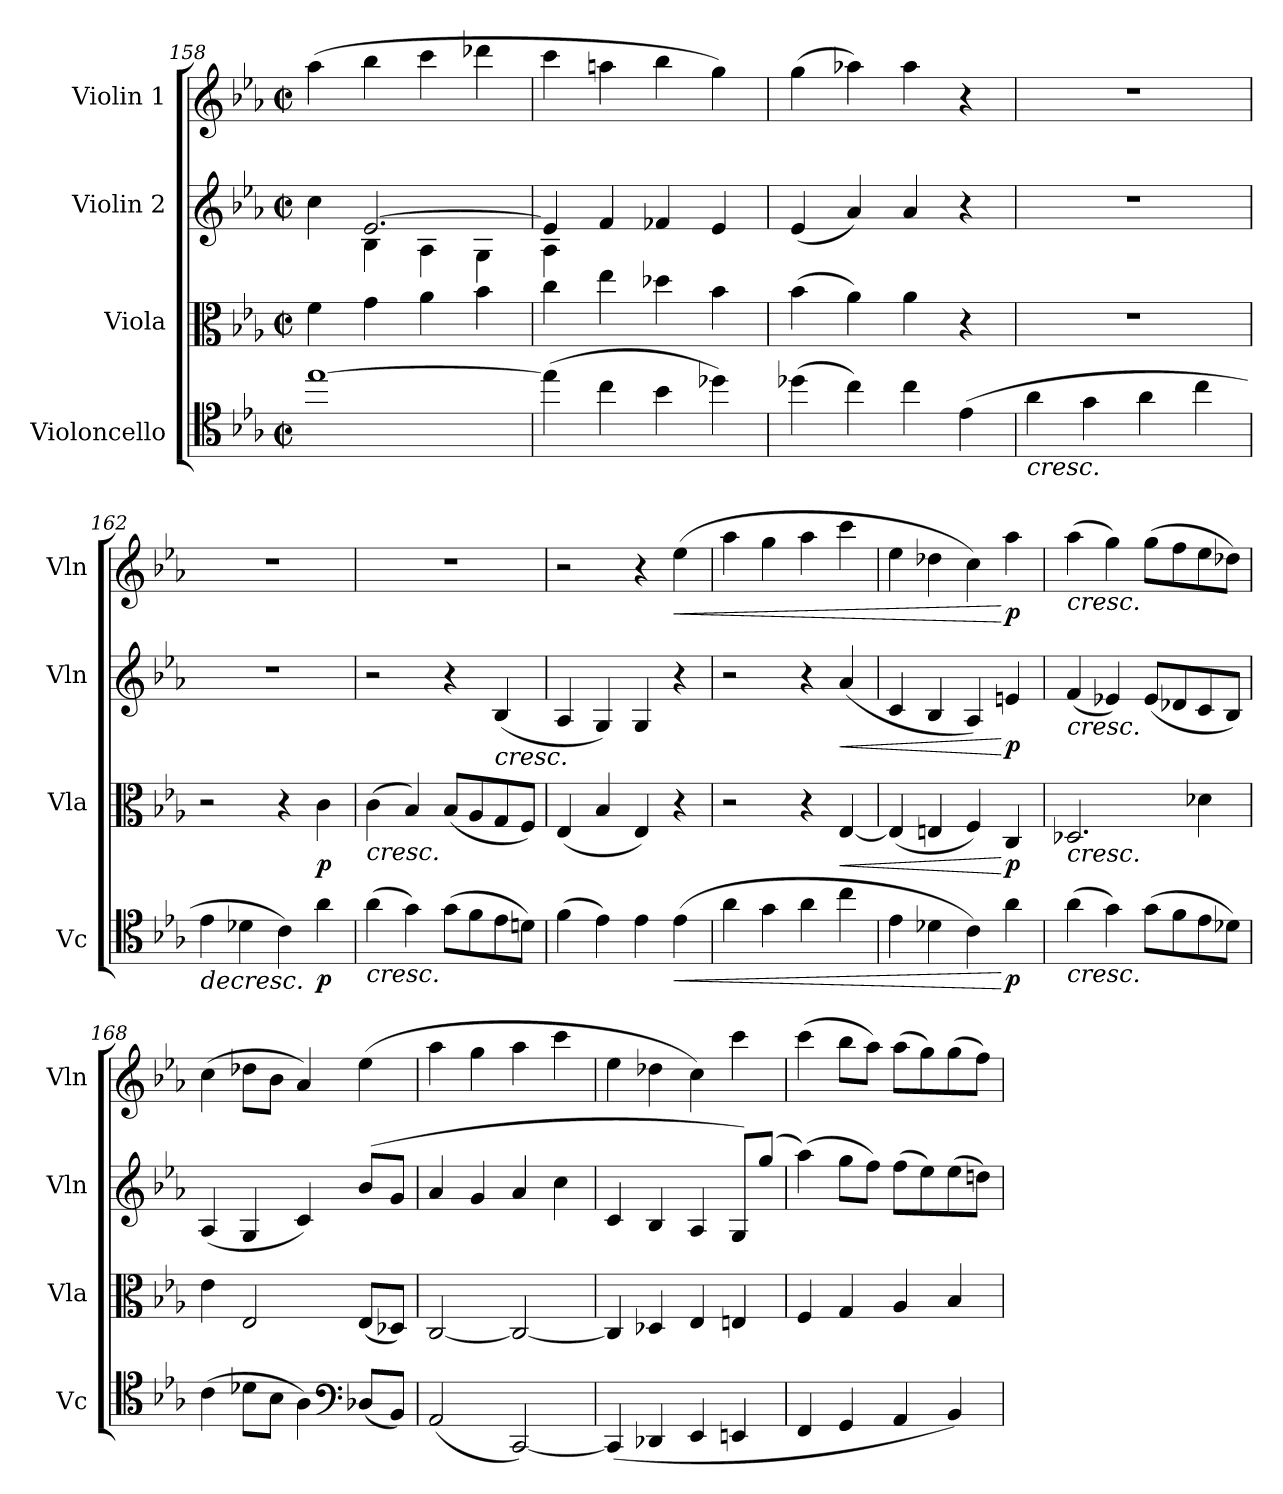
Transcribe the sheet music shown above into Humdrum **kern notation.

**kern	**dynam	**kern	**dynam	**kern	**dynam	**kern	**dynam
*part4	*part4	*part3	*part3	*part2	*part2	*part1	*part1
*staff4	*staff4	*staff3	*staff3	*staff2	*staff2	*staff1	*staff1
*I"Violoncello	*	*I"Viola	*	*I"Violin 2	*	*I"Violin 1	*
*I'Vc	*	*I'Vla	*	*I'Vln	*	*I'Vln	*
*clefC4	*	*clefC3	*	*clefG2	*	*clefG2	*
*k[b-e-a-]	*	*k[b-e-a-]	*	*k[b-e-a-]	*	*k[b-e-a-]	*
*M2/2	*	*M2/2	*	*M2/2	*	*M2/2	*
*met(c|)	*	*met(c|)	*	*met(c|)	*	*met(c|)	*
=158	=158	=158	=158	=158	=158	=158	=158
*	*	*	*	*^	*	*	*
[1ee-	.	4f\	.	4cc\	4ryy	.	(4aa-\	.
.	.	4g\	.	[2.e-/	(4B-\	.	4bb-\	.
.	.	4a-\	.	.	4A-\	.	4ccc\	.
.	.	4b-\	.	.	4G\	.	4ddd-X\	.
=159	=159	=159	=159	=159	=159	=159	=159	=159
(4ee-\]	.	4cc\	.	4e-/]	4A-\	.	4ccc\	.
4cc\	.	4ee-\	.	4f/	4ryy	.	4aan\	.
4b-\	.	4dd-X\	.	4f-X/	4ryy	.	4bb-\	.
4dd-X\)	.	4b-\	.	4e-/	4ryy)	.	4gg\)	.
*	*	*	*	*v	*v	*	*	*
=160	=160	=160	=160	=160	=160	=160	=160
(4dd-X\	.	(4b-\	.	(4e-/	.	(4gg\	.
4cc\)	.	4a-\)	.	4a-/)	.	4aa-X\)	.
4cc\	.	4a-\	.	4a-/	.	4aa-\	.
(4e-\	.	4r	.	4r	.	4r	.
!!LO:PB:g=z
=161	=161	=161	=161	=161	=161	=161	=161
!	!LO:HP:b	!	!	!	!	!	!
4a-\	<	1r	.	1r	.	1r	.
4g\	.	.	.	.	.	.	.
4a-\	.	.	.	.	.	.	.
4cc\	.	.	.	.	.	.	.
!!LO:LB:g=z
=162	=162	=162	=162	=162	=162	=162	=162
!	!LO:HP:b	!	!	!	!	!	!
4e-\	>	2r	.	1r	.	1r	.
4d-X\	.	.	.	.	.	.	.
4c\)	.	4r	.	.	.	.	.
!	!LO:DY:n=1:b	!	!LO:DY:b	!	!	!	!
4a-\	[ p	4c\	p	.	.	.	.
=163	=163	=163	=163	=163	=163	=163	=163
!	!	!LO:TX:b:i:t=cresc.	!	!	!	!	!
!LO:TX:b:i:t=cresc.	!	!	!	!	!	!	!
(4a-\	.	(4c\	.	2r	.	1r	.
4g\)	.	4B-/)	.	.	.	.	.
(8g\L	.	(8B-/L	.	4r	.	.	.
8f\	.	8A-/	.	.	.	.	.
!	!	!	!	!LO:TX:b:i:t=cresc.	!	!	!
8e-\	.	8G/	.	(4B-/	.	.	.
8dn\J)	.	8F/J)	.	.	.	.	.
=164	=164	=164	=164	=164	=164	=164	=164
(4f\	.	(4E-/	.	4A-/	.	2r	.
4e-\)	.	4B-/	.	4G/)	.	.	.
4e-\	.	4E-/)	.	4G/	.	4r	.
!	!LO:HP:b	!	!	!	!	!	!LO:HP:b
(4e-\	<	4r	.	4r	.	(4ee-\	<
=165	=165	=165	=165	=165	=165	=165	=165
4a-\	.	2r	.	2r	.	4aa-\	.
4g\	.	.	.	.	.	4gg\	.
4a-\	.	4r	.	4r	.	4aa-\	.
!	!	!	!LO:HP:b	!	!LO:HP:b	!	!
4cc\	.	[4E-/	<	(4a-/	<	4ccc\	.
.	]	.	.	.	.	.	.
=166	=166	=166	=166	=166	=166	=166	=166
4e-\	.	(4E-/]	.	4c/	.	4ee-\	.
4d-X\	.	4En/	.	4B-/	.	4dd-X\	.
4c\)	.	4F/)	.	4A-/)	.	4cc\)	.
!	!LO:DY:n=1:b	!	!LO:DY:n=1:b	!	!LO:DY:n=1:b	!	!LO:DY:n=1:b
4a-\	[ p	4C/	[ p	4en/	[ p	4aa-\	[ p
=167	=167	=167	=167	=167	=167	=167	=167
!	!	!	!	!	!	!LO:TX:b:i:t=cresc.	!
!	!	!	!	!LO:TX:b:i:t=cresc.	!	!	!
!	!	!LO:TX:b:i:t=cresc.	!	!	!	!	!
!LO:TX:b:i:t=cresc.	!	!	!	!	!	!	!
(4a-\	.	2.D-X/	.	(4f/	.	(4aa-\	.
4g\)	.	.	.	4e-X/)	.	4gg\)	.
(8g\L	.	.	.	(8e-/L	.	(8gg\L	.
8f\	.	.	.	8d-X/	.	8ff\	.
8e-\	.	4d-X\	.	8c/	.	8ee-\	.
8d-X\J)	.	.	.	8B-/J)	.	8dd-X\J)	.
=168	=168	=168	=168	=168	=168	=168	=168
(4c\	.	4e-\	.	(4A-/	.	(4cc\	.
8d-X\L	.	2E-/	.	4G/	.	8dd-X\L	.
8B-\J	.	.	.	.	.	8b-\J	.
4A-\)	.	.	.	4c/)	.	4a-/)	.
*clefF4	*	*	*	*	*	*	*
(8D-X/L	.	(8E-/L	.	(8b-/L	.	(4ee-\	.
8BB-/J)	.	8D-X/J)	.	8g/J	.	.	.
=169	=169	=169	=169	=169	=169	=169	=169
(2AA-/	.	[<2C/	.	4a-/	.	4aa-\	.
.	.	.	.	4g/	.	4gg\	.
[2CC/)	.	2C/_	.	4a-/	.	4aa-\	.
.	.	.	.	4cc\	.	4ccc\	.
=170	=170	=170	=170	=170	=170	=170	=170
(4CC/]	.	4C/]	.	4c/	.	4ee-\	.
4DD-X/	.	4D-X/	.	4B-/	.	4dd-X\	.
4EE-/	.	4E-/	.	4A-/	.	4cc\)	.
4EEn/	.	4En/	.	8G/L)	.	4ccc\	.
.	.	.	.	(8gg/J	.	.	.
!!LO:LB:g=z
=171	=171	=171	=171	=171	=171	=171	=171
4FF/	.	4F/	.	(4aa-\)	.	(4ccc\	.
4GG/	.	4G/	.	8gg\L	.	8bb-\L	.
.	.	.	.	8ff\J)	.	8aa-\J)	.
4AA-/	.	4A-/	.	(8ff\L	.	(8aa-\L	.
.	.	.	.	8ee-\)	.	8gg\)	.
4BB-/)	.	4B-/	.	(8ee-\	.	(8gg\	.
.	.	.	.	8ddn\J)	.	8ff\J)	.
=	=	=	=	=	=	=	=
*-	*-	*-	*-	*-	*-	*-	*-
